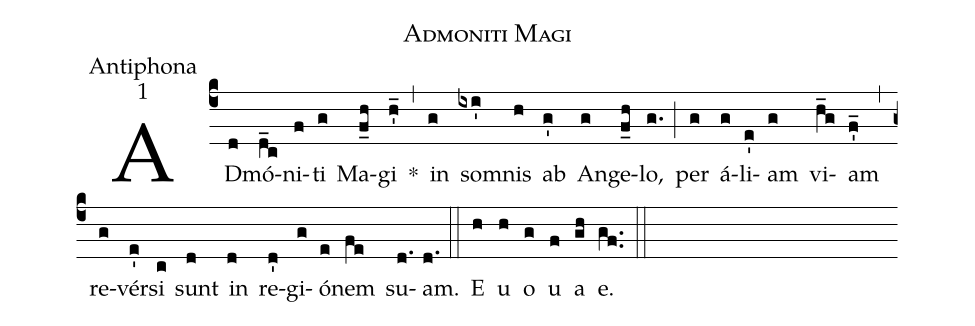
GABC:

name:Admoniti Magi;
office-part:Antiphona;
mode:1;
%%
(c4) AD(d)mó(d_c)ni(f)ti(g) Ma(f_h)gi(h'_) *(,) in(g) so(ixi')mnis(h) ab(g') An(g)ge(f_h)lo,(g.) (;) per(g) á(g)li(e')am(g) vi(h_g)am(f'_) (,) re(g)vér(e')si(c) sunt(d) in(d) re(d')gi(g)ó(e)nem(fe) su(d.)am.(d.) (::) <eu>E(h) u(h) o(g) u(f) a(gh) e.</eu>(gf..) (::)
